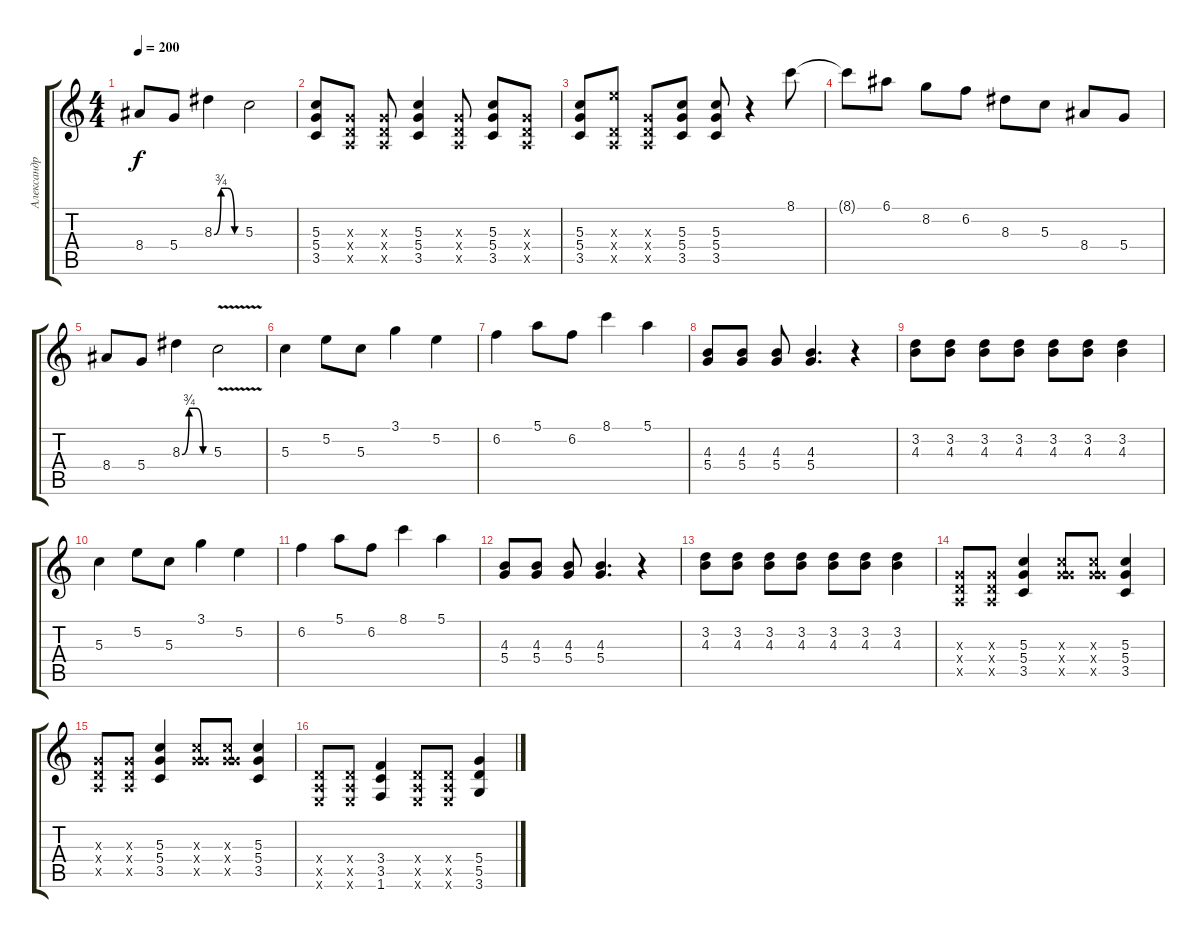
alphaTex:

\track ("Александр Голанд" "Александр ") {instrument distortionguitar}
\staff {score tabs}
\tuning (E4 B3 G3 D3 A2 E2) {hide}
\ts (4 4)
\tempo 200
\clef g2
\ks c
8.4.8{dy f} 5.4.8 8.3{be (custom 0 0 15 3 30 3 45 0 60 0)}.4 5.3.2 |
(5.3 5.4 3.5).8 (0.3{x} 0.4{x} 0.5{x}).8 (0.3{x} 0.4{x} 0.5{x}).8 (5.3 5.4 3.5).4 (0.3{x} 0.4{x} 0.5{x}).8 (5.3 5.4 3.5).8 (0.3{x} 0.4{x} 0.5{x}).8 |
(5.3 5.4 3.5).8 (9.3{x} 0.4{x} 0.5{x}).8 (0.3{x} 0.4{x} 0.5{x}).8 (5.3 5.4 3.5).8 (5.3 5.4 3.5).8 r.4 8.1.8 |
8.1{t}.8 6.1.8 8.2.8 6.2.8 8.3.8 5.3.8 8.4.8 5.4.8 |
8.4.8 5.4.8 8.3{be (custom 0 0 15 3 30 3 45 0 60 0)}.4 5.3{v}.2 |
5.3.4 5.2.8 5.3.8 3.1.4 5.2.4 |
6.2.4 5.1.8 6.2.8 8.1.4 5.1.4 |
(4.3 5.4).8 (4.3 5.4).8 (4.3 5.4).8 (4.3 5.4).4{d} r.4 |
(3.2 4.3).8 (3.2 4.3).8 (3.2 4.3).8 (3.2 4.3).8 (3.2 4.3).8 (3.2 4.3).8 (3.2 4.3).4 |
5.3.4 5.2.8 5.3.8 3.1.4 5.2.4 |
6.2.4 5.1.8 6.2.8 8.1.4 5.1.4 |
(4.3 5.4).8 (4.3 5.4).8 (4.3 5.4).8 (4.3 5.4).4{d} r.4 |
(3.2 4.3).8 (3.2 4.3).8 (3.2 4.3).8 (3.2 4.3).8 (3.2 4.3).8 (3.2 4.3).8 (3.2 4.3).4 |
(0.3{x} 0.4{x} 0.5{x}).8 (0.3{x} 0.4{x} 0.5{x}).8 (5.3 5.4 3.5).4 (0.3{x} 10.4{x} 10.5{x}).8 (0.3{x} 10.4{x} 10.5{x}).8 (5.3 5.4 3.5).4 |
(0.3{x} 0.4{x} 0.5{x}).8 (0.3{x} 0.4{x} 0.5{x}).8 (5.3 5.4 3.5).4 (0.3{x} 10.4{x} 10.5{x}).8 (0.3{x} 10.4{x} 10.5{x}).8 (5.3 5.4 3.5).4 |
(0.4{x} 0.5{x} 0.6{x}).8 (0.4{x} 0.5{x} 0.6{x}).8 (3.4 3.5 1.6).4 (0.4{x} 0.5{x} 0.6{x}).8 (0.4{x} 0.5{x} 0.6{x}).8 (5.4 5.5 3.6).4
